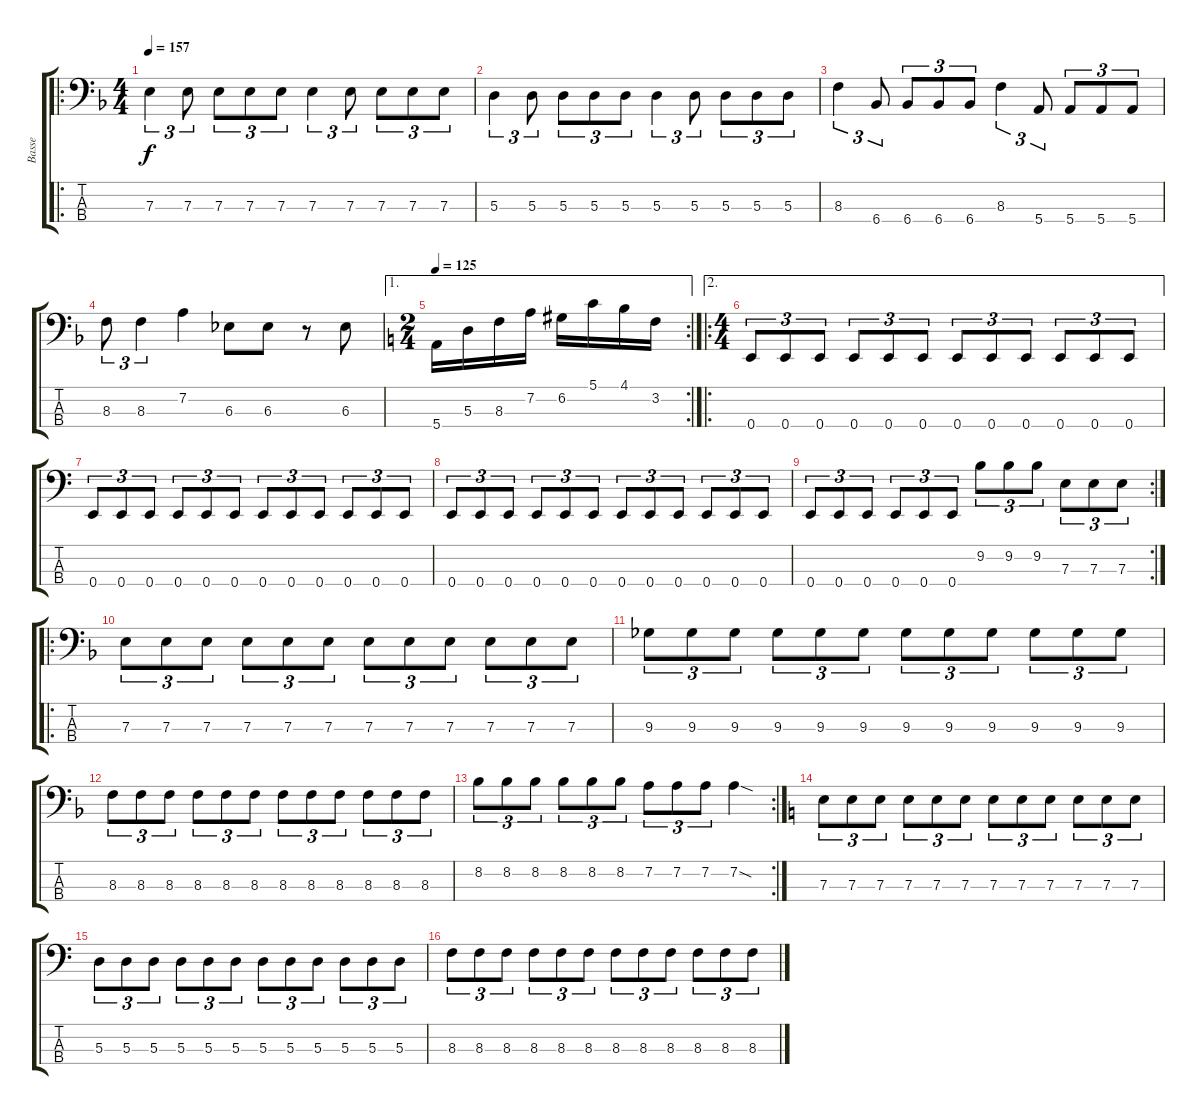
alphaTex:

\track ("Basse" "Basse") {instrument electricbassfinger}
\staff {score tabs}
\tuning (G2 D2 A1 E1) {hide}
\ro
\ts (4 4)
\tempo 157
\clef f4
\ks f
7.3.4{tu (3 2) dy f} 7.3.8{tu (3 2)} 7.3.8{tu (3 2)} 7.3.8{tu (3 2)} 7.3.8{tu (3 2)} 7.3.4{tu (3 2)} 7.3.8{tu (3 2)} 7.3.8{tu (3 2)} 7.3.8{tu (3 2)} 7.3.8{tu (3 2)} |
5.3.4{tu (3 2)} 5.3.8{tu (3 2)} 5.3.8{tu (3 2)} 5.3.8{tu (3 2)} 5.3.8{tu (3 2)} 5.3.4{tu (3 2)} 5.3.8{tu (3 2)} 5.3.8{tu (3 2)} 5.3.8{tu (3 2)} 5.3.8{tu (3 2)} |
8.3.4{tu (3 2)} 6.4.8{tu (3 2)} 6.4.8{tu (3 2)} 6.4.8{tu (3 2)} 6.4.8{tu (3 2)} 8.3.4{tu (3 2)} 5.4.8{tu (3 2)} 5.4.8{tu (3 2)} 5.4.8{tu (3 2)} 5.4.8{tu (3 2)} |
8.3.8{tu (3 2)} 8.3.4{tu (3 2)} 7.2.4 6.3.8 6.3.8 r.8 6.3.8 |
\ae 1
\rc 2
\ts (2 4)
\tempo 125
\ks c
5.4.16 5.3.16 8.3.16 7.2.16 6.2.16 5.1.16 4.1.16 3.2.16 |
\ae 2
\ro
\ts (4 4)
0.4.8{tu (3 2)} 0.4.8{tu (3 2)} 0.4.8{tu (3 2)} 0.4.8{tu (3 2)} 0.4.8{tu (3 2)} 0.4.8{tu (3 2)} 0.4.8{tu (3 2)} 0.4.8{tu (3 2)} 0.4.8{tu (3 2)} 0.4.8{tu (3 2)} 0.4.8{tu (3 2)} 0.4.8{tu (3 2)} |
0.4.8{tu (3 2)} 0.4.8{tu (3 2)} 0.4.8{tu (3 2)} 0.4.8{tu (3 2)} 0.4.8{tu (3 2)} 0.4.8{tu (3 2)} 0.4.8{tu (3 2)} 0.4.8{tu (3 2)} 0.4.8{tu (3 2)} 0.4.8{tu (3 2)} 0.4.8{tu (3 2)} 0.4.8{tu (3 2)} |
0.4.8{tu (3 2)} 0.4.8{tu (3 2)} 0.4.8{tu (3 2)} 0.4.8{tu (3 2)} 0.4.8{tu (3 2)} 0.4.8{tu (3 2)} 0.4.8{tu (3 2)} 0.4.8{tu (3 2)} 0.4.8{tu (3 2)} 0.4.8{tu (3 2)} 0.4.8{tu (3 2)} 0.4.8{tu (3 2)} |
\rc 2
0.4.8{tu (3 2)} 0.4.8{tu (3 2)} 0.4.8{tu (3 2)} 0.4.8{tu (3 2)} 0.4.8{tu (3 2)} 0.4.8{tu (3 2)} 9.2.8{tu (3 2)} 9.2.8{tu (3 2)} 9.2.8{tu (3 2)} 7.3.8{tu (3 2)} 7.3.8{tu (3 2)} 7.3.8{tu (3 2)} |
\ro
\ks f
7.3.8{tu (3 2)} 7.3.8{tu (3 2)} 7.3.8{tu (3 2)} 7.3.8{tu (3 2)} 7.3.8{tu (3 2)} 7.3.8{tu (3 2)} 7.3.8{tu (3 2)} 7.3.8{tu (3 2)} 7.3.8{tu (3 2)} 7.3.8{tu (3 2)} 7.3.8{tu (3 2)} 7.3.8{tu (3 2)} |
9.3.8{tu (3 2)} 9.3.8{tu (3 2)} 9.3.8{tu (3 2)} 9.3.8{tu (3 2)} 9.3.8{tu (3 2)} 9.3.8{tu (3 2)} 9.3.8{tu (3 2)} 9.3.8{tu (3 2)} 9.3.8{tu (3 2)} 9.3.8{tu (3 2)} 9.3.8{tu (3 2)} 9.3.8{tu (3 2)} |
8.3.8{tu (3 2)} 8.3.8{tu (3 2)} 8.3.8{tu (3 2)} 8.3.8{tu (3 2)} 8.3.8{tu (3 2)} 8.3.8{tu (3 2)} 8.3.8{tu (3 2)} 8.3.8{tu (3 2)} 8.3.8{tu (3 2)} 8.3.8{tu (3 2)} 8.3.8{tu (3 2)} 8.3.8{tu (3 2)} |
\rc 2
8.2.8{tu (3 2)} 8.2.8{tu (3 2)} 8.2.8{tu (3 2)} 8.2.8{tu (3 2)} 8.2.8{tu (3 2)} 8.2.8{tu (3 2)} 7.2.8{tu (3 2)} 7.2.8{tu (3 2)} 7.2.8{tu (3 2)} 7.2{sod}.4 |
\ks c
7.3.8{tu (3 2)} 7.3.8{tu (3 2)} 7.3.8{tu (3 2)} 7.3.8{tu (3 2)} 7.3.8{tu (3 2)} 7.3.8{tu (3 2)} 7.3.8{tu (3 2)} 7.3.8{tu (3 2)} 7.3.8{tu (3 2)} 7.3.8{tu (3 2)} 7.3.8{tu (3 2)} 7.3.8{tu (3 2)} |
5.3.8{tu (3 2)} 5.3.8{tu (3 2)} 5.3.8{tu (3 2)} 5.3.8{tu (3 2)} 5.3.8{tu (3 2)} 5.3.8{tu (3 2)} 5.3.8{tu (3 2)} 5.3.8{tu (3 2)} 5.3.8{tu (3 2)} 5.3.8{tu (3 2)} 5.3.8{tu (3 2)} 5.3.8{tu (3 2)} |
8.3.8{tu (3 2)} 8.3.8{tu (3 2)} 8.3.8{tu (3 2)} 8.3.8{tu (3 2)} 8.3.8{tu (3 2)} 8.3.8{tu (3 2)} 8.3.8{tu (3 2)} 8.3.8{tu (3 2)} 8.3.8{tu (3 2)} 8.3.8{tu (3 2)} 8.3.8{tu (3 2)} 8.3.8{tu (3 2)}
